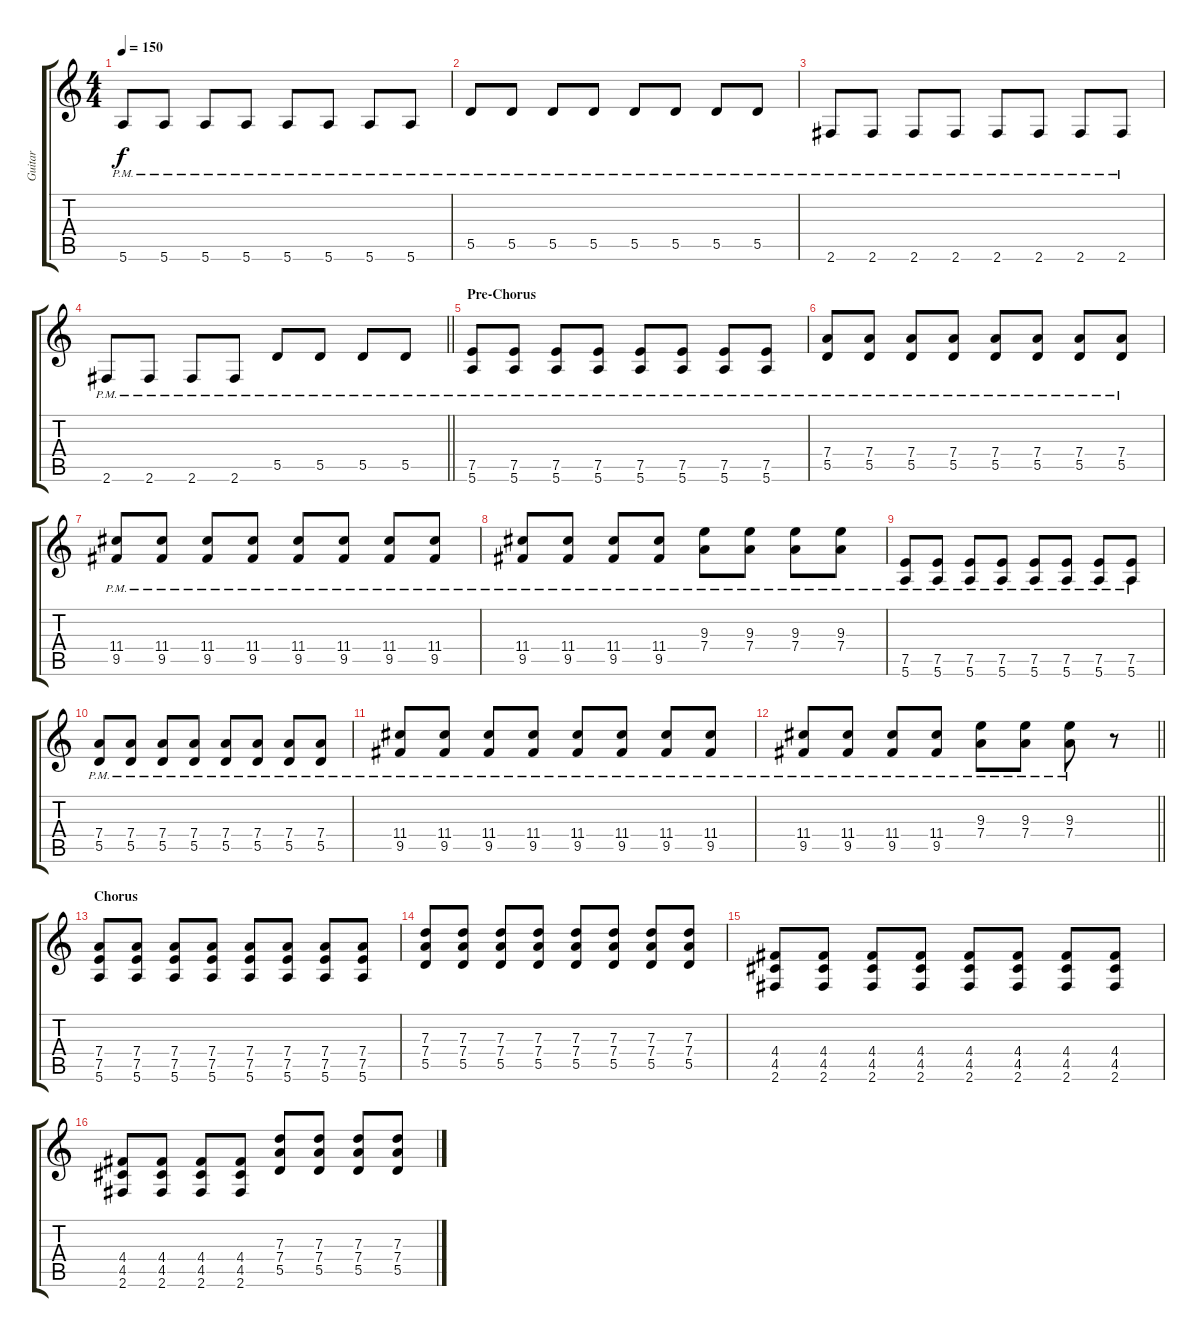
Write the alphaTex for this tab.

\track ("Guitar" "Guitar") {instrument distortionguitar}
\staff {score tabs}
\tuning (E4 B3 G3 D3 A2 E2) {hide}
\ts (4 4)
\tempo 150
\clef g2
\ks c
5.6{pm}.8{dy f} 5.6{pm}.8 5.6{pm}.8 5.6{pm}.8 5.6{pm}.8 5.6{pm}.8 5.6{pm}.8 5.6{pm}.8 |
5.5{pm}.8 5.5{pm}.8 5.5{pm}.8 5.5{pm}.8 5.5{pm}.8 5.5{pm}.8 5.5{pm}.8 5.5{pm}.8 |
2.6{pm}.8 2.6{pm}.8 2.6{pm}.8 2.6{pm}.8 2.6{pm}.8 2.6{pm}.8 2.6{pm}.8 2.6{pm}.8 |
\barLineRight lightlight
2.6{pm}.8 2.6{pm}.8 2.6{pm}.8 2.6{pm}.8 5.5{pm}.8 5.5{pm}.8 5.5{pm}.8 5.5{pm}.8 |
\section ("" "Pre-Chorus")
(7.5{pm} 5.6{pm}).8 (7.5{pm} 5.6{pm}).8 (7.5{pm} 5.6{pm}).8 (7.5{pm} 5.6{pm}).8 (7.5{pm} 5.6{pm}).8 (7.5{pm} 5.6{pm}).8 (7.5{pm} 5.6{pm}).8 (7.5{pm} 5.6{pm}).8 |
(7.4{pm} 5.5{pm}).8 (7.4{pm} 5.5{pm}).8 (7.4{pm} 5.5{pm}).8 (7.4{pm} 5.5{pm}).8 (7.4{pm} 5.5{pm}).8 (7.4{pm} 5.5{pm}).8 (7.4{pm} 5.5{pm}).8 (7.4{pm} 5.5{pm}).8 |
(11.4{pm} 9.5{pm}).8 (11.4{pm} 9.5{pm}).8 (11.4{pm} 9.5{pm}).8 (11.4{pm} 9.5{pm}).8 (11.4{pm} 9.5{pm}).8 (11.4{pm} 9.5{pm}).8 (11.4{pm} 9.5{pm}).8 (11.4{pm} 9.5{pm}).8 |
(11.4{pm} 9.5{pm}).8 (11.4{pm} 9.5{pm}).8 (11.4{pm} 9.5{pm}).8 (11.4{pm} 9.5{pm}).8 (9.3{pm} 7.4{pm}).8 (9.3{pm} 7.4{pm}).8 (9.3{pm} 7.4{pm}).8 (9.3{pm} 7.4{pm}).8 |
(7.5{pm} 5.6{pm}).8 (7.5{pm} 5.6{pm}).8 (7.5{pm} 5.6{pm}).8 (7.5{pm} 5.6{pm}).8 (7.5{pm} 5.6{pm}).8 (7.5{pm} 5.6{pm}).8 (7.5{pm} 5.6{pm}).8 (7.5{pm} 5.6{pm}).8 |
(7.4{pm} 5.5{pm}).8 (7.4{pm} 5.5{pm}).8 (7.4{pm} 5.5{pm}).8 (7.4{pm} 5.5{pm}).8 (7.4{pm} 5.5{pm}).8 (7.4{pm} 5.5{pm}).8 (7.4{pm} 5.5{pm}).8 (7.4{pm} 5.5{pm}).8 |
(11.4{pm} 9.5{pm}).8 (11.4{pm} 9.5{pm}).8 (11.4{pm} 9.5{pm}).8 (11.4{pm} 9.5{pm}).8 (11.4{pm} 9.5{pm}).8 (11.4{pm} 9.5{pm}).8 (11.4{pm} 9.5{pm}).8 (11.4{pm} 9.5{pm}).8 |
\barLineRight lightlight
(11.4{pm} 9.5{pm}).8 (11.4{pm} 9.5{pm}).8 (11.4{pm} 9.5{pm}).8 (11.4{pm} 9.5{pm}).8 (9.3{pm} 7.4{pm}).8 (9.3{pm} 7.4{pm}).8 (9.3{pm} 7.4{pm}).8 r.8 |
\section ("" "Chorus")
(7.4 7.5 5.6).8 (7.4 7.5 5.6).8 (7.4 7.5 5.6).8 (7.4 7.5 5.6).8 (7.4 7.5 5.6).8 (7.4 7.5 5.6).8 (7.4 7.5 5.6).8 (7.4 7.5 5.6).8 |
(7.3 7.4 5.5).8 (7.3 7.4 5.5).8 (7.3 7.4 5.5).8 (7.3 7.4 5.5).8 (7.3 7.4 5.5).8 (7.3 7.4 5.5).8 (7.3 7.4 5.5).8 (7.3 7.4 5.5).8 |
(4.4 4.5 2.6).8 (4.4 4.5 2.6).8 (4.4 4.5 2.6).8 (4.4 4.5 2.6).8 (4.4 4.5 2.6).8 (4.4 4.5 2.6).8 (4.4 4.5 2.6).8 (4.4 4.5 2.6).8 |
(4.4 4.5 2.6).8 (4.4 4.5 2.6).8 (4.4 4.5 2.6).8 (4.4 4.5 2.6).8 (7.3 7.4 5.5).8 (7.3 7.4 5.5).8 (7.3 7.4 5.5).8 (7.3 7.4 5.5).8
